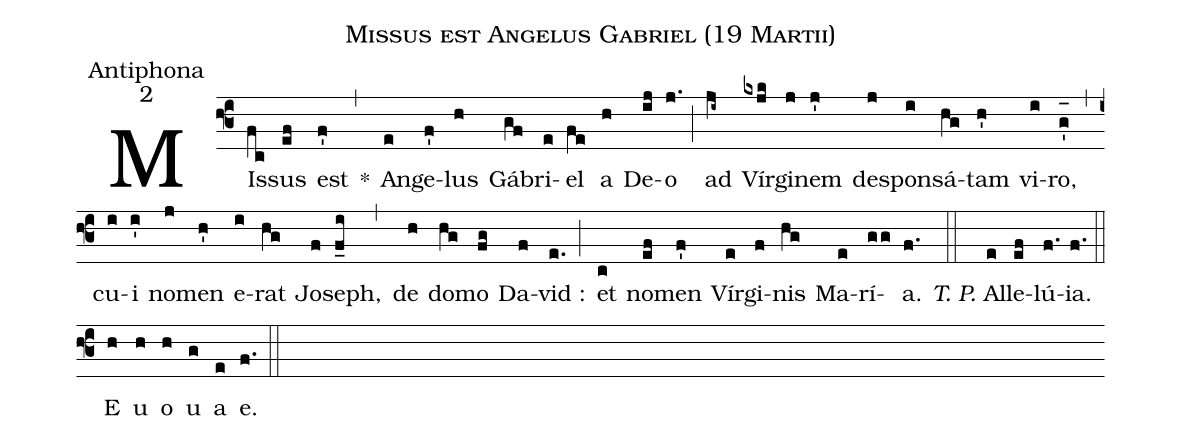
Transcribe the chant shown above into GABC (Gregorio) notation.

name:Missus est Angelus Gabriel (19 Martii);
office-part:Antiphona;
mode:2;
%%
(f3) MIs(fc)sus(ef) est(f') *(,) An(e)ge(f')lus(h) Gá(gf)bri(e)el(fe) a(h) De(ij)o(j.) (;) ad(ji~) Vír(kxjk)gi(j)nem(j') de(j)spon(i)sá(hg)tam(h') vi(i)ro,(g'_[oh:h]) (,) cu(i)i(i') no(j)men(h') e(i)rat(hg) Jo(f)seph,(f_i) (,) de(h) do(hg)mo(fg) Da(f)vid :(e.) (;) et(c) no(ef)men(f') Vír(e)gi(f)nis(hg) Ma(e)rí(gg)a.(f.) (::) <i>T. P.</i> Al(e)le(ef)lú(f.){ia}.(f.) (::) <eu>E(h) u(h) o(h) u(g) a(e) e.</eu>(f.) (::)
